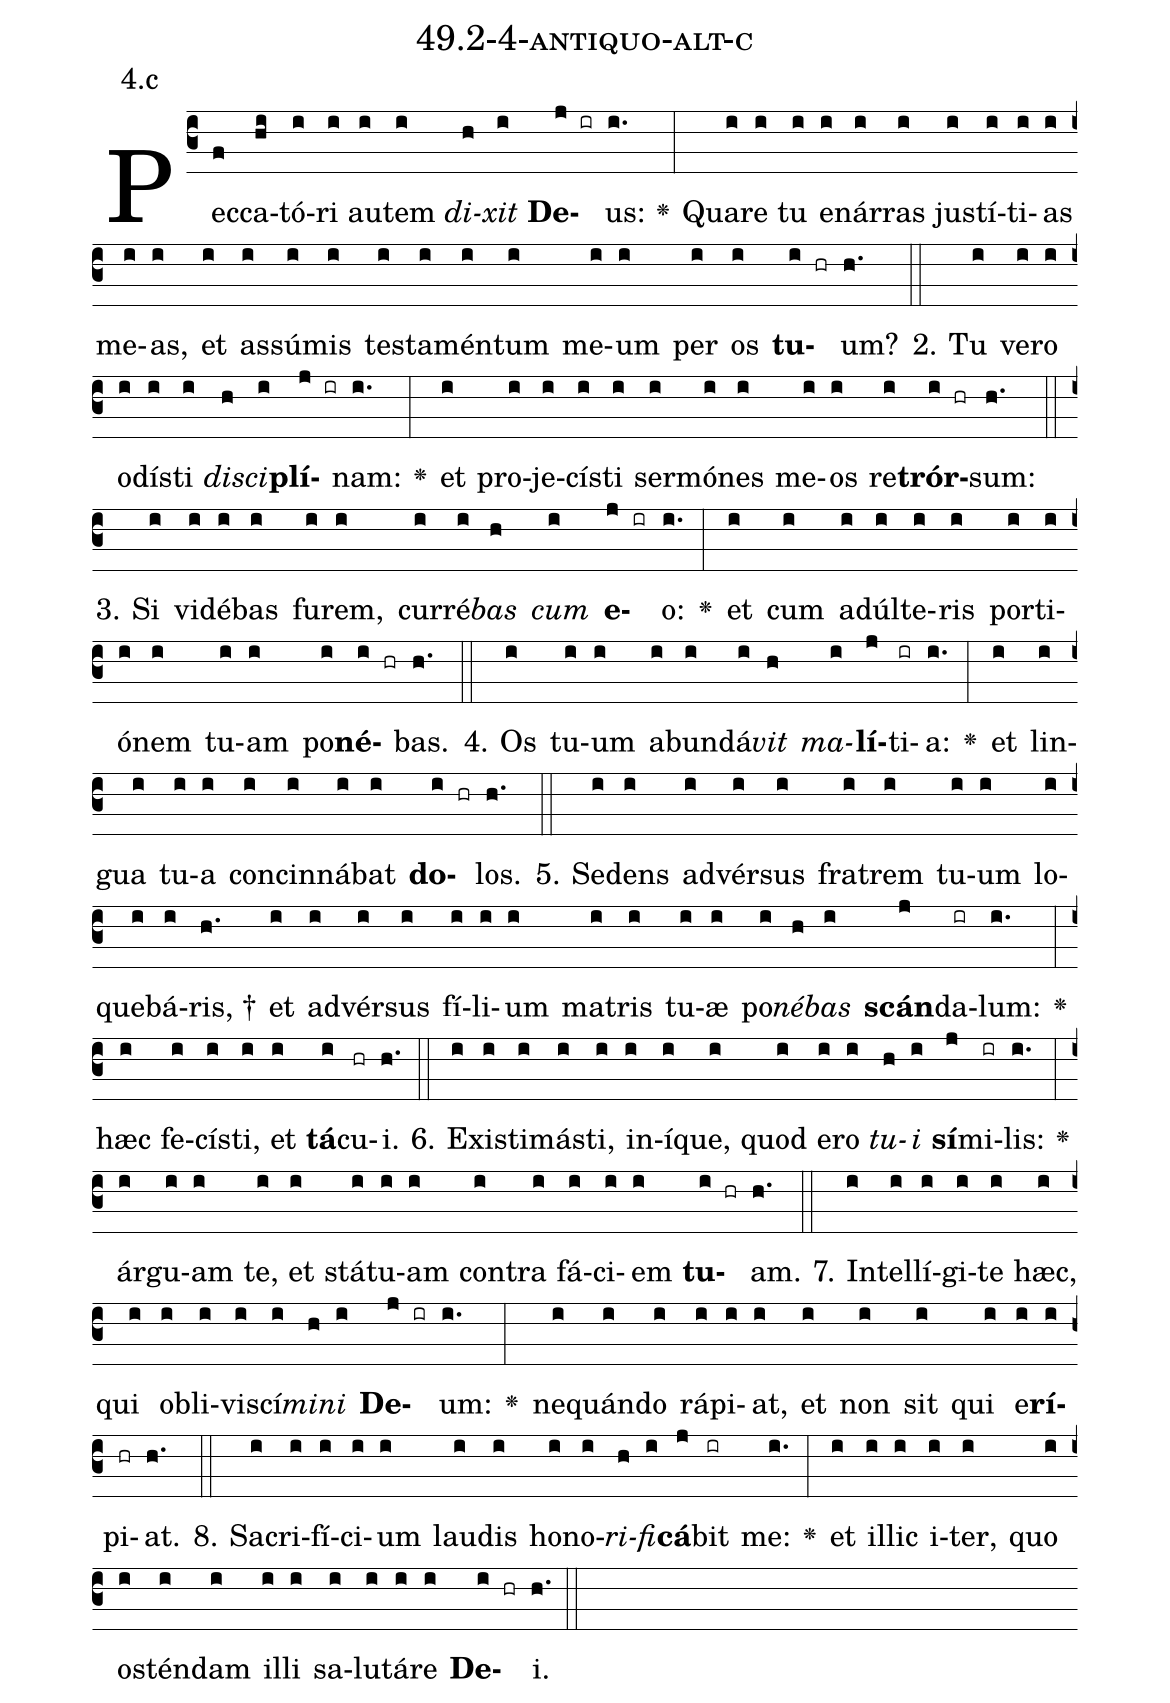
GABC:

name: 49.2-4-antiquo-alt-c;
annotation: 4.c;
%%
(c3)Pec(f)ca(hi)tó(i)ri(i) au(i)tem(i) <i>di</i>(h)<i>xit</i>(i) <b>De</b>(j ir)us:(i.) <v>\greheightstar</v>(:) Qua(i)re(i) tu(i) e(i)nár(i)ras(i) jus(i)tí(i)ti(i)as(i) me(i)as,(i) et(i) as(i)sú(i)mis(i) tes(i)ta(i)mén(i)tum(i) me(i)um(i) per(i) os(i) <b>tu</b>(i hr)um?(h.) (::)
2. Tu(i) ve(i)ro(i) o(i)dís(i)ti(i) <i>di</i>(h)<i>sci</i>(i)<b>plí</b>(j ir)nam:(i.) <v>\greheightstar</v>(:) et(i) pro(i)je(i)cís(i)ti(i) ser(i)mó(i)nes(i) me(i)os(i) re(i)<b>trór</b>(i hr)sum:(h.) (::)
3. Si(i) vi(i)dé(i)bas(i) fu(i)rem,(i) cur(i)ré(i)<i>bas</i>(h) <i>cum</i>(i) <b>e</b>(j ir)o:(i.) <v>\greheightstar</v>(:) et(i) cum(i) ad(i)úl(i)te(i)ris(i) por(i)ti(i)ó(i)nem(i) tu(i)am(i) po(i)<b>né</b>(i hr)bas.(h.) (::)
4. Os(i) tu(i)um(i) ab(i)un(i)dá(i)<i>vit</i>(h) <i>ma</i>(i)<b>lí</b>(j)ti(ir)a:(i.) <v>\greheightstar</v>(:) et(i) lin(i)gua(i) tu(i)a(i) con(i)cin(i)ná(i)bat(i) <b>do</b>(i hr)los.(h.) (::)
5. Se(i)dens(i) ad(i)vér(i)sus(i) fra(i)trem(i) tu(i)um(i) lo(i)que(i)bá(i)ris, †(h.) et(i) ad(i)vér(i)sus(i) fí(i)li(i)um(i) ma(i)tris(i) tu(i)æ(i) po(i)<i>né</i>(h)<i>bas</i>(i) <b>scán</b>(j)da(ir)lum:(i.) <v>\greheightstar</v>(:) hæc(i) fe(i)cís(i)ti,(i) et(i) <b>tá</b>(i)cu(hr)i.(h.) (::)
6. Ex(i)is(i)ti(i)más(i)ti,(i) in(i)í(i)que,(i) quod(i) e(i)ro(i) <i>tu</i>(h)<i>i</i>(i) <b>sí</b>(j)mi(ir)lis:(i.) <v>\greheightstar</v>(:) ár(i)gu(i)am(i) te,(i) et(i) stá(i)tu(i)am(i) con(i)tra(i) fá(i)ci(i)em(i) <b>tu</b>(i hr)am.(h.) (::)
7. In(i)tel(i)lí(i)gi(i)te(i) hæc,(i) qui(i) ob(i)li(i)vi(i)scí(i)<i>mi</i>(h)<i>ni</i>(i) <b>De</b>(j ir)um:(i.) <v>\greheightstar</v>(:) ne(i)quán(i)do(i) rá(i)pi(i)at,(i) et(i) non(i) sit(i) qui(i) e(i)<b>rí</b>(i)pi(hr)at.(h.) (::)
8. Sa(i)cri(i)fí(i)ci(i)um(i) lau(i)dis(i) ho(i)no(i)<i>ri</i>(h)<i>fi</i>(i)<b>cá</b>(j)bit(ir) me:(i.) <v>\greheightstar</v>(:) et(i) il(i)lic(i) i(i)ter,(i) quo(i) os(i)tén(i)dam(i) il(i)li(i) sa(i)lu(i)tá(i)re(i) <b>De</b>(i hr)i.(h.) (::)
